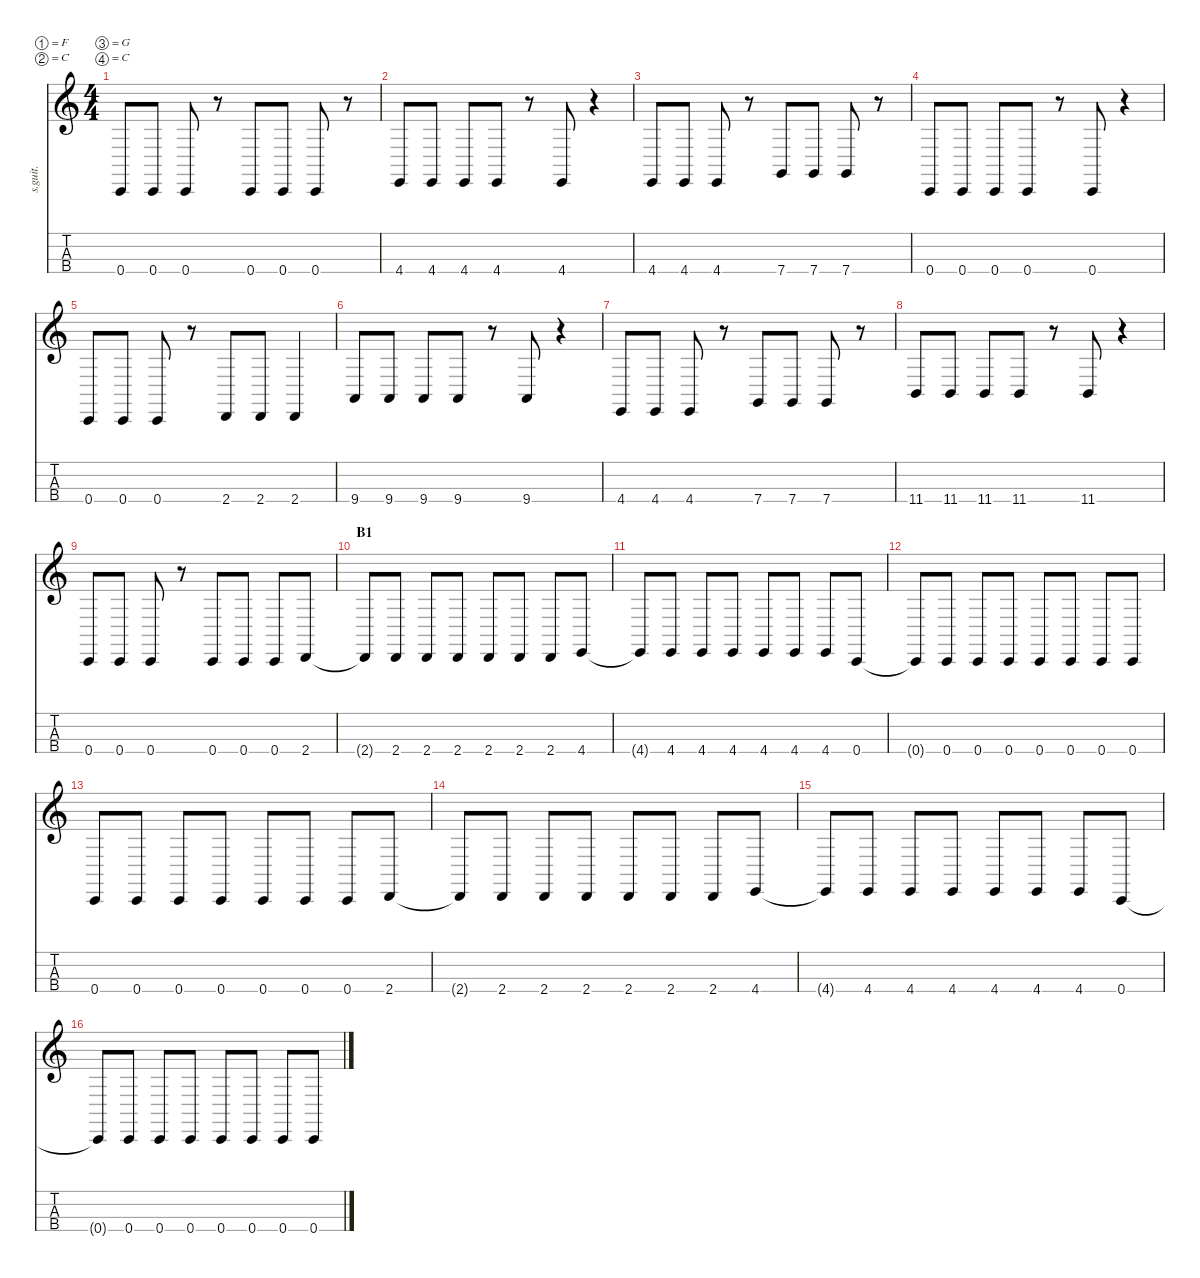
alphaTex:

\defaultSystemsLayout 4
\hideDynamics
\bracketExtendMode nobrackets
\track ("Basse" "s.guit.") {instrument electricbassfinger}
\staff {score tabs}
\tuning (F2 C2 G1 C1)
\ts (4 4)
\tempo (170 hide)
\clef g2
\ks c
0.4.8{lyrics (0 "") lyrics (1 "") lyrics (2 "") lyrics (3 "") lyrics (4 "") dy fff} 0.4.8{lyrics (0 "") lyrics (1 "") lyrics (2 "") lyrics (3 "") lyrics (4 "")} 0.4.8{lyrics (0 "") lyrics (1 "") lyrics (2 "") lyrics (3 "") lyrics (4 "")} r.8 0.4.8{lyrics (0 "") lyrics (1 "") lyrics (2 "") lyrics (3 "") lyrics (4 "")} 0.4.8{lyrics (0 "") lyrics (1 "") lyrics (2 "") lyrics (3 "") lyrics (4 "")} 0.4.8{lyrics (0 "") lyrics (1 "") lyrics (2 "") lyrics (3 "") lyrics (4 "")} r.8 |
4.4.8{lyrics (0 "") lyrics (1 "") lyrics (2 "") lyrics (3 "") lyrics (4 "")} 4.4.8{lyrics (0 "") lyrics (1 "") lyrics (2 "") lyrics (3 "") lyrics (4 "")} 4.4.8{lyrics (0 "") lyrics (1 "") lyrics (2 "") lyrics (3 "") lyrics (4 "")} 4.4.8{lyrics (0 "") lyrics (1 "") lyrics (2 "") lyrics (3 "") lyrics (4 "")} r.8 4.4.8{lyrics (0 "") lyrics (1 "") lyrics (2 "") lyrics (3 "") lyrics (4 "")} r.4 |
4.4.8{lyrics (0 "") lyrics (1 "") lyrics (2 "") lyrics (3 "") lyrics (4 "")} 4.4.8{lyrics (0 "") lyrics (1 "") lyrics (2 "") lyrics (3 "") lyrics (4 "")} 4.4.8{lyrics (0 "") lyrics (1 "") lyrics (2 "") lyrics (3 "") lyrics (4 "")} r.8 7.4.8{lyrics (0 "") lyrics (1 "") lyrics (2 "") lyrics (3 "") lyrics (4 "")} 7.4.8{lyrics (0 "") lyrics (1 "") lyrics (2 "") lyrics (3 "") lyrics (4 "")} 7.4.8{lyrics (0 "") lyrics (1 "") lyrics (2 "") lyrics (3 "") lyrics (4 "")} r.8 |
0.4.8{lyrics (0 "") lyrics (1 "") lyrics (2 "") lyrics (3 "") lyrics (4 "")} 0.4.8{lyrics (0 "") lyrics (1 "") lyrics (2 "") lyrics (3 "") lyrics (4 "")} 0.4.8{lyrics (0 "") lyrics (1 "") lyrics (2 "") lyrics (3 "") lyrics (4 "")} 0.4.8{lyrics (0 "") lyrics (1 "") lyrics (2 "") lyrics (3 "") lyrics (4 "")} r.8 0.4.8{lyrics (0 "") lyrics (1 "") lyrics (2 "") lyrics (3 "") lyrics (4 "")} r.4 |
0.4.8{lyrics (0 "") lyrics (1 "") lyrics (2 "") lyrics (3 "") lyrics (4 "")} 0.4.8{lyrics (0 "") lyrics (1 "") lyrics (2 "") lyrics (3 "") lyrics (4 "")} 0.4.8{lyrics (0 "") lyrics (1 "") lyrics (2 "") lyrics (3 "") lyrics (4 "")} r.8 2.4.8{lyrics (0 "") lyrics (1 "") lyrics (2 "") lyrics (3 "") lyrics (4 "")} 2.4.8{lyrics (0 "") lyrics (1 "") lyrics (2 "") lyrics (3 "") lyrics (4 "")} 2.4.4{lyrics (0 "") lyrics (1 "") lyrics (2 "") lyrics (3 "") lyrics (4 "")} |
9.4.8{lyrics (0 "") lyrics (1 "") lyrics (2 "") lyrics (3 "") lyrics (4 "")} 9.4.8{lyrics (0 "") lyrics (1 "") lyrics (2 "") lyrics (3 "") lyrics (4 "")} 9.4.8{lyrics (0 "") lyrics (1 "") lyrics (2 "") lyrics (3 "") lyrics (4 "")} 9.4.8{lyrics (0 "") lyrics (1 "") lyrics (2 "") lyrics (3 "") lyrics (4 "")} r.8 9.4.8{lyrics (0 "") lyrics (1 "") lyrics (2 "") lyrics (3 "") lyrics (4 "")} r.4 |
4.4.8{lyrics (0 "") lyrics (1 "") lyrics (2 "") lyrics (3 "") lyrics (4 "")} 4.4.8{lyrics (0 "") lyrics (1 "") lyrics (2 "") lyrics (3 "") lyrics (4 "")} 4.4.8{lyrics (0 "") lyrics (1 "") lyrics (2 "") lyrics (3 "") lyrics (4 "")} r.8 7.4.8{lyrics (0 "") lyrics (1 "") lyrics (2 "") lyrics (3 "") lyrics (4 "")} 7.4.8{lyrics (0 "") lyrics (1 "") lyrics (2 "") lyrics (3 "") lyrics (4 "")} 7.4.8{lyrics (0 "") lyrics (1 "") lyrics (2 "") lyrics (3 "") lyrics (4 "")} r.8 |
11.4.8{lyrics (0 "") lyrics (1 "") lyrics (2 "") lyrics (3 "") lyrics (4 "")} 11.4.8{lyrics (0 "") lyrics (1 "") lyrics (2 "") lyrics (3 "") lyrics (4 "")} 11.4.8{lyrics (0 "") lyrics (1 "") lyrics (2 "") lyrics (3 "") lyrics (4 "")} 11.4.8{lyrics (0 "") lyrics (1 "") lyrics (2 "") lyrics (3 "") lyrics (4 "")} r.8 11.4.8{lyrics (0 "") lyrics (1 "") lyrics (2 "") lyrics (3 "") lyrics (4 "")} r.4 |
0.4.8{lyrics (0 "") lyrics (1 "") lyrics (2 "") lyrics (3 "") lyrics (4 "")} 0.4.8{lyrics (0 "") lyrics (1 "") lyrics (2 "") lyrics (3 "") lyrics (4 "")} 0.4.8{lyrics (0 "") lyrics (1 "") lyrics (2 "") lyrics (3 "") lyrics (4 "")} r.8 0.4.8{lyrics (0 "") lyrics (1 "") lyrics (2 "") lyrics (3 "") lyrics (4 "")} 0.4.8{lyrics (0 "") lyrics (1 "") lyrics (2 "") lyrics (3 "") lyrics (4 "")} 0.4.8{lyrics (0 "") lyrics (1 "") lyrics (2 "") lyrics (3 "") lyrics (4 "")} 2.4.8{lyrics (0 "") lyrics (1 "") lyrics (2 "") lyrics (3 "") lyrics (4 "")} |
\section ("" "B1")
2.4{t}.8{lyrics (0 "") lyrics (1 "") lyrics (2 "") lyrics (3 "") lyrics (4 "") dy f} 2.4.8{lyrics (0 "") lyrics (1 "") lyrics (2 "") lyrics (3 "") lyrics (4 "") dy fff} 2.4.8{lyrics (0 "") lyrics (1 "") lyrics (2 "") lyrics (3 "") lyrics (4 "")} 2.4.8{lyrics (0 "") lyrics (1 "") lyrics (2 "") lyrics (3 "") lyrics (4 "")} 2.4.8{lyrics (0 "") lyrics (1 "") lyrics (2 "") lyrics (3 "") lyrics (4 "")} 2.4.8{lyrics (0 "") lyrics (1 "") lyrics (2 "") lyrics (3 "") lyrics (4 "")} 2.4.8{lyrics (0 "") lyrics (1 "") lyrics (2 "") lyrics (3 "") lyrics (4 "")} 4.4.8{lyrics (0 "") lyrics (1 "") lyrics (2 "") lyrics (3 "") lyrics (4 "")} |
4.4{t}.8{lyrics (0 "") lyrics (1 "") lyrics (2 "") lyrics (3 "") lyrics (4 "") dy f} 4.4.8{lyrics (0 "") lyrics (1 "") lyrics (2 "") lyrics (3 "") lyrics (4 "") dy fff} 4.4.8{lyrics (0 "") lyrics (1 "") lyrics (2 "") lyrics (3 "") lyrics (4 "")} 4.4.8{lyrics (0 "") lyrics (1 "") lyrics (2 "") lyrics (3 "") lyrics (4 "")} 4.4.8{lyrics (0 "") lyrics (1 "") lyrics (2 "") lyrics (3 "") lyrics (4 "")} 4.4.8{lyrics (0 "") lyrics (1 "") lyrics (2 "") lyrics (3 "") lyrics (4 "")} 4.4.8{lyrics (0 "") lyrics (1 "") lyrics (2 "") lyrics (3 "") lyrics (4 "")} 0.4.8{lyrics (0 "") lyrics (1 "") lyrics (2 "") lyrics (3 "") lyrics (4 "")} |
0.4{t}.8{lyrics (0 "") lyrics (1 "") lyrics (2 "") lyrics (3 "") lyrics (4 "") dy f} 0.4.8{lyrics (0 "") lyrics (1 "") lyrics (2 "") lyrics (3 "") lyrics (4 "") dy fff} 0.4.8{lyrics (0 "") lyrics (1 "") lyrics (2 "") lyrics (3 "") lyrics (4 "")} 0.4.8{lyrics (0 "") lyrics (1 "") lyrics (2 "") lyrics (3 "") lyrics (4 "")} 0.4.8{lyrics (0 "") lyrics (1 "") lyrics (2 "") lyrics (3 "") lyrics (4 "")} 0.4.8{lyrics (0 "") lyrics (1 "") lyrics (2 "") lyrics (3 "") lyrics (4 "")} 0.4.8{lyrics (0 "") lyrics (1 "") lyrics (2 "") lyrics (3 "") lyrics (4 "")} 0.4.8{lyrics (0 "") lyrics (1 "") lyrics (2 "") lyrics (3 "") lyrics (4 "")} |
0.4.8{lyrics (0 "") lyrics (1 "") lyrics (2 "") lyrics (3 "") lyrics (4 "")} 0.4.8{lyrics (0 "") lyrics (1 "") lyrics (2 "") lyrics (3 "") lyrics (4 "")} 0.4.8{lyrics (0 "") lyrics (1 "") lyrics (2 "") lyrics (3 "") lyrics (4 "")} 0.4.8{lyrics (0 "") lyrics (1 "") lyrics (2 "") lyrics (3 "") lyrics (4 "")} 0.4.8{lyrics (0 "") lyrics (1 "") lyrics (2 "") lyrics (3 "") lyrics (4 "")} 0.4.8{lyrics (0 "") lyrics (1 "") lyrics (2 "") lyrics (3 "") lyrics (4 "")} 0.4.8{lyrics (0 "") lyrics (1 "") lyrics (2 "") lyrics (3 "") lyrics (4 "")} 2.4.8{lyrics (0 "") lyrics (1 "") lyrics (2 "") lyrics (3 "") lyrics (4 "")} |
2.4{t}.8{lyrics (0 "") lyrics (1 "") lyrics (2 "") lyrics (3 "") lyrics (4 "") dy f} 2.4.8{lyrics (0 "") lyrics (1 "") lyrics (2 "") lyrics (3 "") lyrics (4 "") dy fff} 2.4.8{lyrics (0 "") lyrics (1 "") lyrics (2 "") lyrics (3 "") lyrics (4 "")} 2.4.8{lyrics (0 "") lyrics (1 "") lyrics (2 "") lyrics (3 "") lyrics (4 "")} 2.4.8{lyrics (0 "") lyrics (1 "") lyrics (2 "") lyrics (3 "") lyrics (4 "")} 2.4.8{lyrics (0 "") lyrics (1 "") lyrics (2 "") lyrics (3 "") lyrics (4 "")} 2.4.8{lyrics (0 "") lyrics (1 "") lyrics (2 "") lyrics (3 "") lyrics (4 "")} 4.4.8{lyrics (0 "") lyrics (1 "") lyrics (2 "") lyrics (3 "") lyrics (4 "")} |
4.4{t}.8{lyrics (0 "") lyrics (1 "") lyrics (2 "") lyrics (3 "") lyrics (4 "") dy f} 4.4.8{lyrics (0 "") lyrics (1 "") lyrics (2 "") lyrics (3 "") lyrics (4 "") dy fff} 4.4.8{lyrics (0 "") lyrics (1 "") lyrics (2 "") lyrics (3 "") lyrics (4 "")} 4.4.8{lyrics (0 "") lyrics (1 "") lyrics (2 "") lyrics (3 "") lyrics (4 "")} 4.4.8{lyrics (0 "") lyrics (1 "") lyrics (2 "") lyrics (3 "") lyrics (4 "")} 4.4.8{lyrics (0 "") lyrics (1 "") lyrics (2 "") lyrics (3 "") lyrics (4 "")} 4.4.8{lyrics (0 "") lyrics (1 "") lyrics (2 "") lyrics (3 "") lyrics (4 "")} 0.4.8{lyrics (0 "") lyrics (1 "") lyrics (2 "") lyrics (3 "") lyrics (4 "")} |
0.4{t}.8{lyrics (0 "") lyrics (1 "") lyrics (2 "") lyrics (3 "") lyrics (4 "") dy f} 0.4.8{lyrics (0 "") lyrics (1 "") lyrics (2 "") lyrics (3 "") lyrics (4 "") dy fff} 0.4.8{lyrics (0 "") lyrics (1 "") lyrics (2 "") lyrics (3 "") lyrics (4 "")} 0.4.8{lyrics (0 "") lyrics (1 "") lyrics (2 "") lyrics (3 "") lyrics (4 "")} 0.4.8{lyrics (0 "") lyrics (1 "") lyrics (2 "") lyrics (3 "") lyrics (4 "")} 0.4.8{lyrics (0 "") lyrics (1 "") lyrics (2 "") lyrics (3 "") lyrics (4 "")} 0.4.8{lyrics (0 "") lyrics (1 "") lyrics (2 "") lyrics (3 "") lyrics (4 "")} 0.4.8{lyrics (0 "") lyrics (1 "") lyrics (2 "") lyrics (3 "") lyrics (4 "")}
